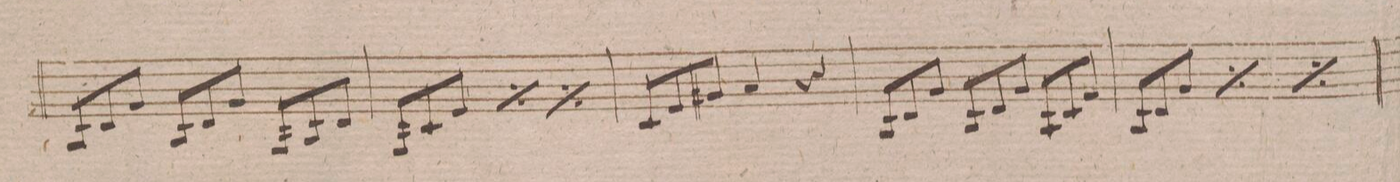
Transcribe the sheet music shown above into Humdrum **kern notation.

**kern	**dynam
*I"Violino 2do	*
*clefG2	*
*k[f#]	*
*met(c)	*
*M3/4	*
12B/L	.
12d/	.
12g/J	.
12B/L	.
12d/	.
12g/J	.
12G/L	.
12B/	.
12d/J	.
=141	=141
12G/L	.
12c/	.
12e/J	.
*rep	*
12G/L	.
12c/	.
12e/J	.
*Xrep	*
*rep	*
12G/L	.
12c/	.
12e/J	.
*Xrep	*
=142	=142
12c/L	.
12e/	.
12g#X/J	.
4a/	.
4r	.
=143	=143
12B/L	.
12d/	.
12g/J	.
12B/L	.
12d/	.
12g/J	.
12A/L	.
12c/	.
12f#/J	.
=144	=144
12B/L	.
12d/	.
12g/J	.
*rep	*
12B/L	.
12d/	.
12g/J	.
*Xrep	*
*rep	*
12B/L	.
12d/	.
12g/J	.
*Xrep	*
=145	=145
*-	*-
